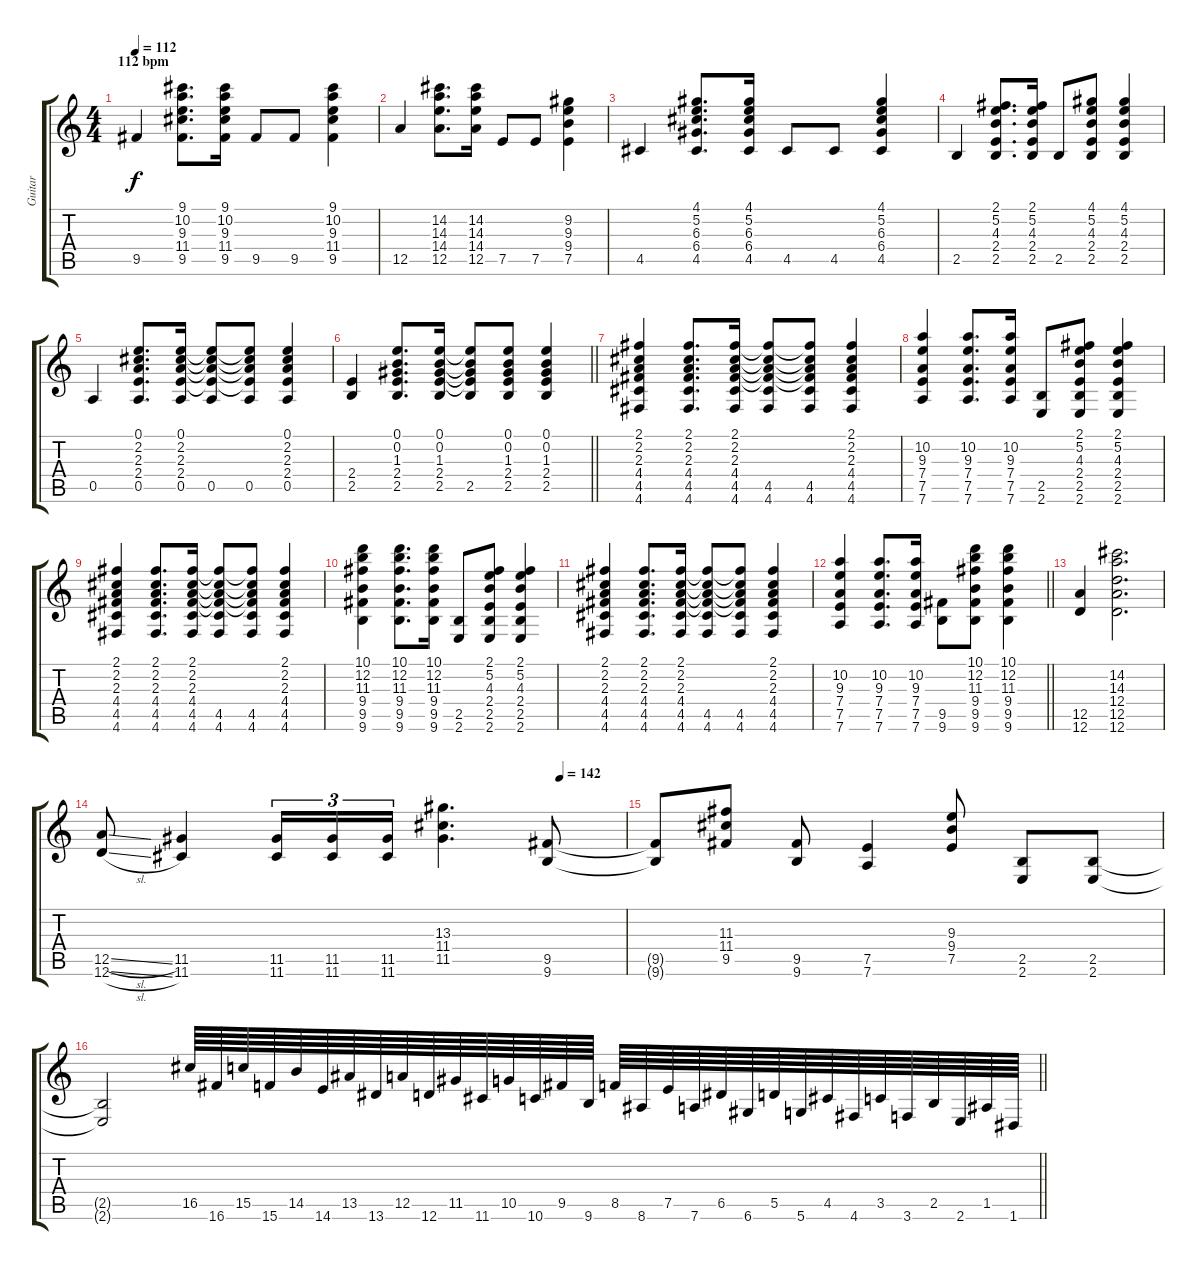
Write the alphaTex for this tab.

\track ("Guitar" "Guitar") {instrument distortionguitar}
\staff {score tabs}
\tuning (E4 B3 G3 D3 A2 D2) {hide}
\ts (4 4)
\section ("" "112 bpm")
\tempo 112
\clef g2
\ks c
9.5.4{dy f} (9.1 10.2 9.3 11.4 9.5).8{d} (9.1 10.2 9.3 11.4 9.5).16 9.5.8 9.5.8 (9.1 10.2 9.3 11.4 9.5).4 |
12.5.4 (14.2 14.3 14.4 12.5).8{d} (14.2 14.3 14.4 12.5).16 7.5.8 7.5.8 (9.2 9.3 9.4 7.5).4 |
4.5.4 (4.1 5.2 6.3 6.4 4.5).8{d} (4.1 5.2 6.3 6.4 4.5).16 4.5.8 4.5.8 (4.1 5.2 6.3 6.4 4.5).4 |
2.5.4 (2.1 5.2 4.3 2.4 2.5).8{d} (2.1 5.2 4.3 2.4 2.5).16 2.5.8 (4.1 5.2 4.3 2.4 2.5).8 (4.1 5.2 4.3 2.4 2.5).4 |
0.5.4 (0.1 2.2 2.3 2.4 0.5).8{d} (0.1 2.2 2.3 2.4 0.5).16 (0.1{t} 2.2{t} 2.3{t} 2.4{t} 0.5).8 (0.1{t} 2.2{t} 2.3{t} 2.4{t} 0.5).8 (0.1 2.2 2.3 2.4 0.5).4 |
\barLineRight lightlight
(2.4 2.5).4 (0.1 0.2 1.3 2.4 2.5).8{d} (0.1 0.2 1.3 2.4 2.5).16 (0.1{t} 0.2{t} 1.3{t} 2.4{t} 2.5).8 (0.1 0.2 1.3 2.4 2.5).8 (0.1 0.2 1.3 2.4 2.5).4 |
\section ("" "")
(2.1 2.2 2.3 4.4 4.5 4.6).4 (2.1 2.2 2.3 4.4 4.5 4.6).8{d} (2.1 2.2 2.3 4.4 4.5 4.6).16 (2.1{t} 2.2{t} 2.3{t} 4.4{t} 4.5 4.6).8 (2.1{t} 2.2{t} 2.3{t} 4.4{t} 4.5 4.6).8 (2.1 2.2 2.3 4.4 4.5 4.6).4 |
(10.2 9.3 7.4 7.5 7.6).4 (10.2 9.3 7.4 7.5 7.6).8{d} (10.2 9.3 7.4 7.5 7.6).16 (2.5 2.6).8 (2.1 5.2 4.3 2.4 2.5 2.6).8 (2.1 5.2 4.3 2.4 2.5 2.6).4 |
(2.1 2.2 2.3 4.4 4.5 4.6).4 (2.1 2.2 2.3 4.4 4.5 4.6).8{d} (2.1 2.2 2.3 4.4 4.5 4.6).16 (2.1{t} 2.2{t} 2.3{t} 4.4{t} 4.5 4.6).8 (2.1{t} 2.2{t} 2.3{t} 4.4{t} 4.5 4.6).8 (2.1 2.2 2.3 4.4 4.5 4.6).4 |
(10.1 12.2 11.3 9.4 9.5 9.6).4 (10.1 12.2 11.3 9.4 9.5 9.6).8{d} (10.1 12.2 11.3 9.4 9.5 9.6).16 (2.5 2.6).8 (2.1 5.2 4.3 2.4 2.5 2.6).8 (2.1 5.2 4.3 2.4 2.5 2.6).4 |
(2.1 2.2 2.3 4.4 4.5 4.6).4 (2.1 2.2 2.3 4.4 4.5 4.6).8{d} (2.1 2.2 2.3 4.4 4.5 4.6).16 (2.1{t} 2.2{t} 2.3{t} 4.4{t} 4.5 4.6).8 (2.1{t} 2.2{t} 2.3{t} 4.4{t} 4.5 4.6).8 (2.1 2.2 2.3 4.4 4.5 4.6).4 |
\barLineRight lightlight
(10.2 9.3 7.4 7.5 7.6).4 (10.2 9.3 7.4 7.5 7.6).8{d} (10.2 9.3 7.4 7.5 7.6).16 (9.5 9.6).8 (10.1 12.2 11.3 9.4 9.5 9.6).8 (10.1 12.2 11.3 9.4 9.5 9.6).4 |
(12.5 12.6).4 (14.2 14.3 12.4 12.5 12.6).2{d} |
\tempo (142 0.875)
(12.5{sl} 12.6{sl}).8 (11.5 11.6).4 (11.5 11.6).16{tu (3 2)} (11.5 11.6).16{tu (3 2)} (11.5 11.6).16{tu (3 2)} (13.3 11.4 11.5).4{d} (9.5 9.6).8 |
(9.5{t} 9.6{t}).8 (11.3 11.4 9.5).8 (9.5 9.6).8 (7.5 7.6).4 (9.3 9.4 7.5).8 (2.5 2.6).8 (2.5 2.6).8{volume 6 instrument distortionguitar} |
\barLineRight lightlight
(2.5{t} 2.6{t}).2{volume 16} 16.5.64 16.6.64 15.5.64 15.6.64 14.5.64 14.6.64 13.5.64 13.6.64 12.5.64 12.6.64 11.5.64 11.6.64 10.5.64 10.6.64 9.5.64 9.6.64 8.5.64 8.6.64 7.5.64 7.6.64 6.5.64 6.6.64 5.5.64 5.6.64 4.5.64 4.6.64 3.5.64 3.6.64 2.5.64 2.6.64 1.5.64 1.6.64
